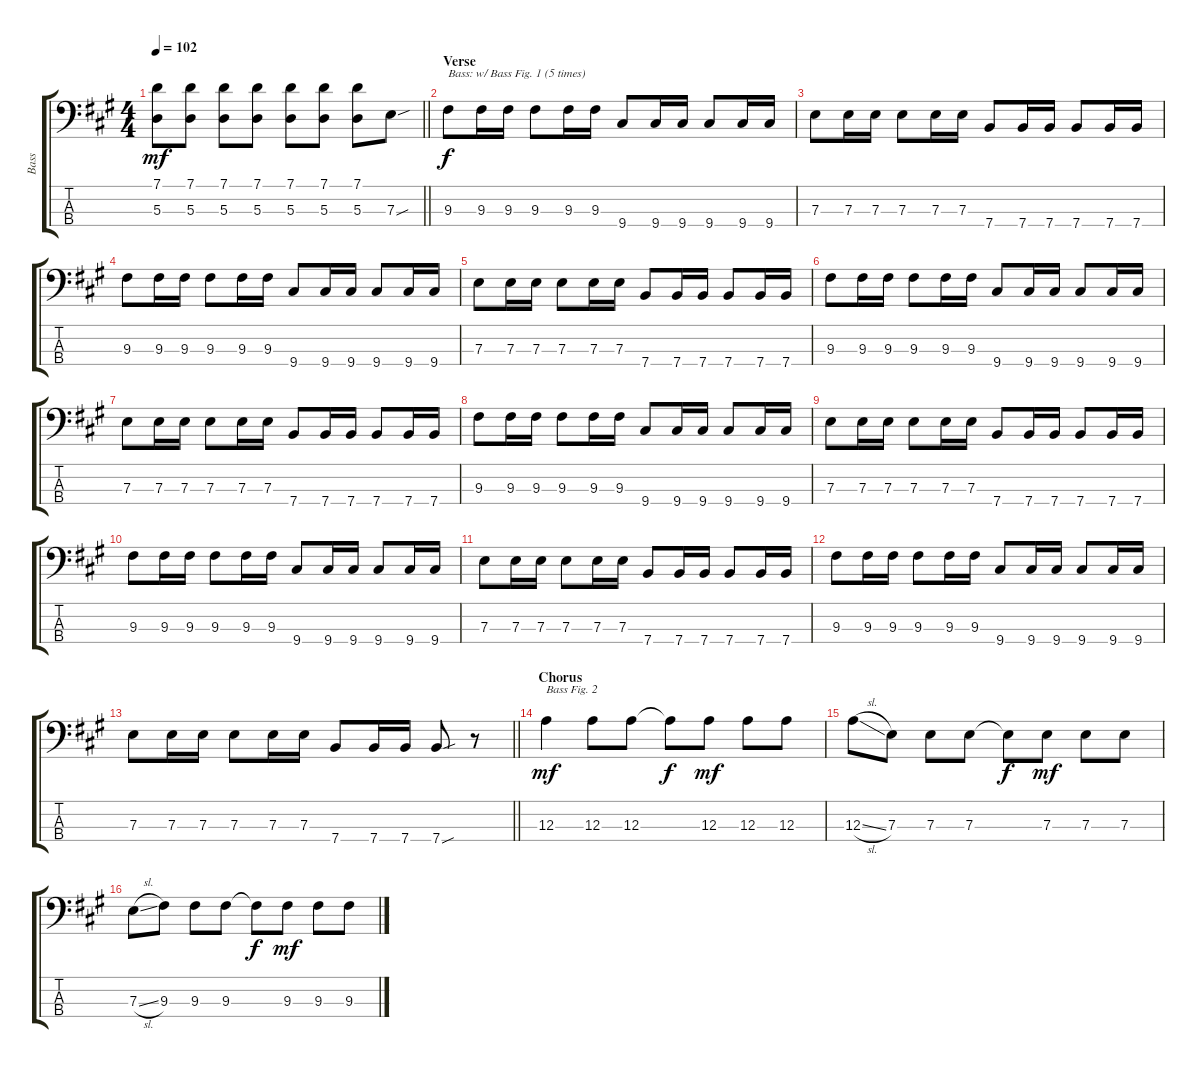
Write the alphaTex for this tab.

\track ("Bass" "Bass") {instrument electricbassfinger}
\staff {score tabs}
\tuning (G2 D2 A1 E1) {hide}
\ts (4 4)
\tempo 102
\clef f4
\barLineRight lightlight
\ks f#minor
(7.1 5.3).8{dy mf} (7.1 5.3).8 (7.1 5.3).8 (7.1 5.3).8 (7.1 5.3).8 (7.1 5.3).8 (7.1 5.3).8 7.3{sou}.8 |
\section ("" "Verse")
9.3.8{txt "Bass: w/ Bass Fig. 1 (5 times)" dy f} 9.3.16 9.3.16 9.3.8 9.3.16 9.3.16 9.4.8 9.4.16 9.4.16 9.4.8 9.4.16 9.4.16 |
7.3.8 7.3.16 7.3.16 7.3.8 7.3.16 7.3.16 7.4.8 7.4.16 7.4.16 7.4.8 7.4.16 7.4.16 |
9.3.8 9.3.16 9.3.16 9.3.8 9.3.16 9.3.16 9.4.8 9.4.16 9.4.16 9.4.8 9.4.16 9.4.16 |
7.3.8 7.3.16 7.3.16 7.3.8 7.3.16 7.3.16 7.4.8 7.4.16 7.4.16 7.4.8 7.4.16 7.4.16 |
9.3.8 9.3.16 9.3.16 9.3.8 9.3.16 9.3.16 9.4.8 9.4.16 9.4.16 9.4.8 9.4.16 9.4.16 |
7.3.8 7.3.16 7.3.16 7.3.8 7.3.16 7.3.16 7.4.8 7.4.16 7.4.16 7.4.8 7.4.16 7.4.16 |
9.3.8 9.3.16 9.3.16 9.3.8 9.3.16 9.3.16 9.4.8 9.4.16 9.4.16 9.4.8 9.4.16 9.4.16 |
7.3.8 7.3.16 7.3.16 7.3.8 7.3.16 7.3.16 7.4.8 7.4.16 7.4.16 7.4.8 7.4.16 7.4.16 |
9.3.8 9.3.16 9.3.16 9.3.8 9.3.16 9.3.16 9.4.8 9.4.16 9.4.16 9.4.8 9.4.16 9.4.16 |
7.3.8 7.3.16 7.3.16 7.3.8 7.3.16 7.3.16 7.4.8 7.4.16 7.4.16 7.4.8 7.4.16 7.4.16 |
9.3.8 9.3.16 9.3.16 9.3.8 9.3.16 9.3.16 9.4.8 9.4.16 9.4.16 9.4.8 9.4.16 9.4.16 |
\barLineRight lightlight
7.3.8 7.3.16 7.3.16 7.3.8 7.3.16 7.3.16 7.4.8 7.4.16 7.4.16 7.4{sou}.8 r.8 |
\section ("" "Chorus")
12.3.4{txt "Bass Fig. 2" dy mf} 12.3.8 12.3.8 12.3{t}.8{dy f} 12.3.8{dy mf} 12.3.8 12.3.8 |
12.3{sl}.8 7.3.8 7.3.8 7.3.8 7.3{t}.8{dy f} 7.3.8{dy mf} 7.3.8 7.3.8 |
7.3{sl}.8 9.3.8 9.3.8 9.3.8 9.3{t}.8{dy f} 9.3.8{dy mf} 9.3.8 9.3.8
